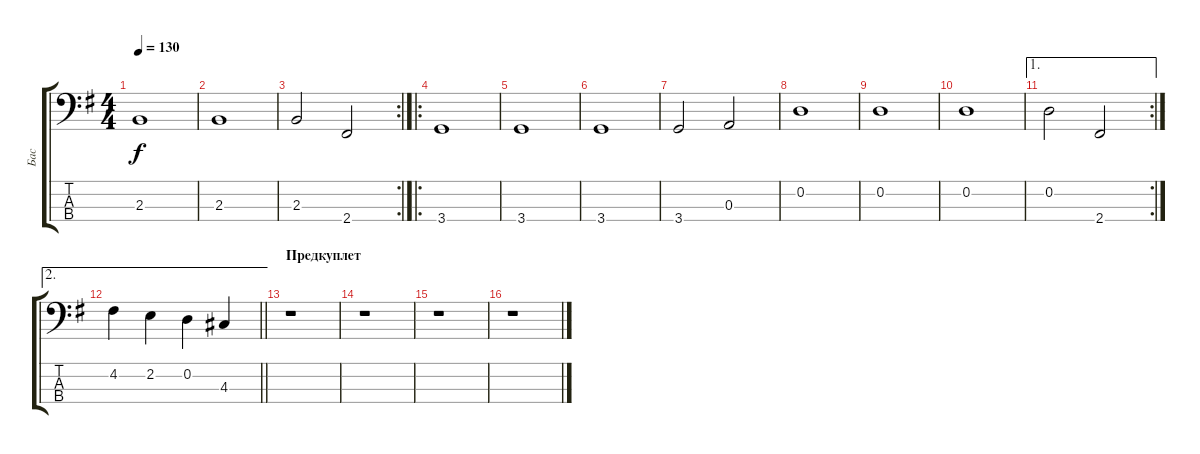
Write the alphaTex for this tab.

\track ("Бас" "Бас") {instrument electricbassfinger}
\staff {score tabs}
\tuning (G2 D2 A1 E1) {hide}
\ts (4 4)
\tempo 130
\clef f4
\ks eminor
2.3.1{dy f} |
2.3.1 |
\rc 2
2.3.2 2.4.2 |
\ro
3.4.1 |
3.4.1 |
3.4.1 |
3.4.2 0.3.2 |
0.2.1 |
0.2.1 |
0.2.1 |
\ae 1
\rc 2
0.2.2 2.4.2 |
\ae 2
\barLineRight lightlight
4.2.4 2.2.4 0.2.4 4.3.4 |
\section ("" "Предкуплет")
r.1 |
r.1 |
r.1 |
r.1
